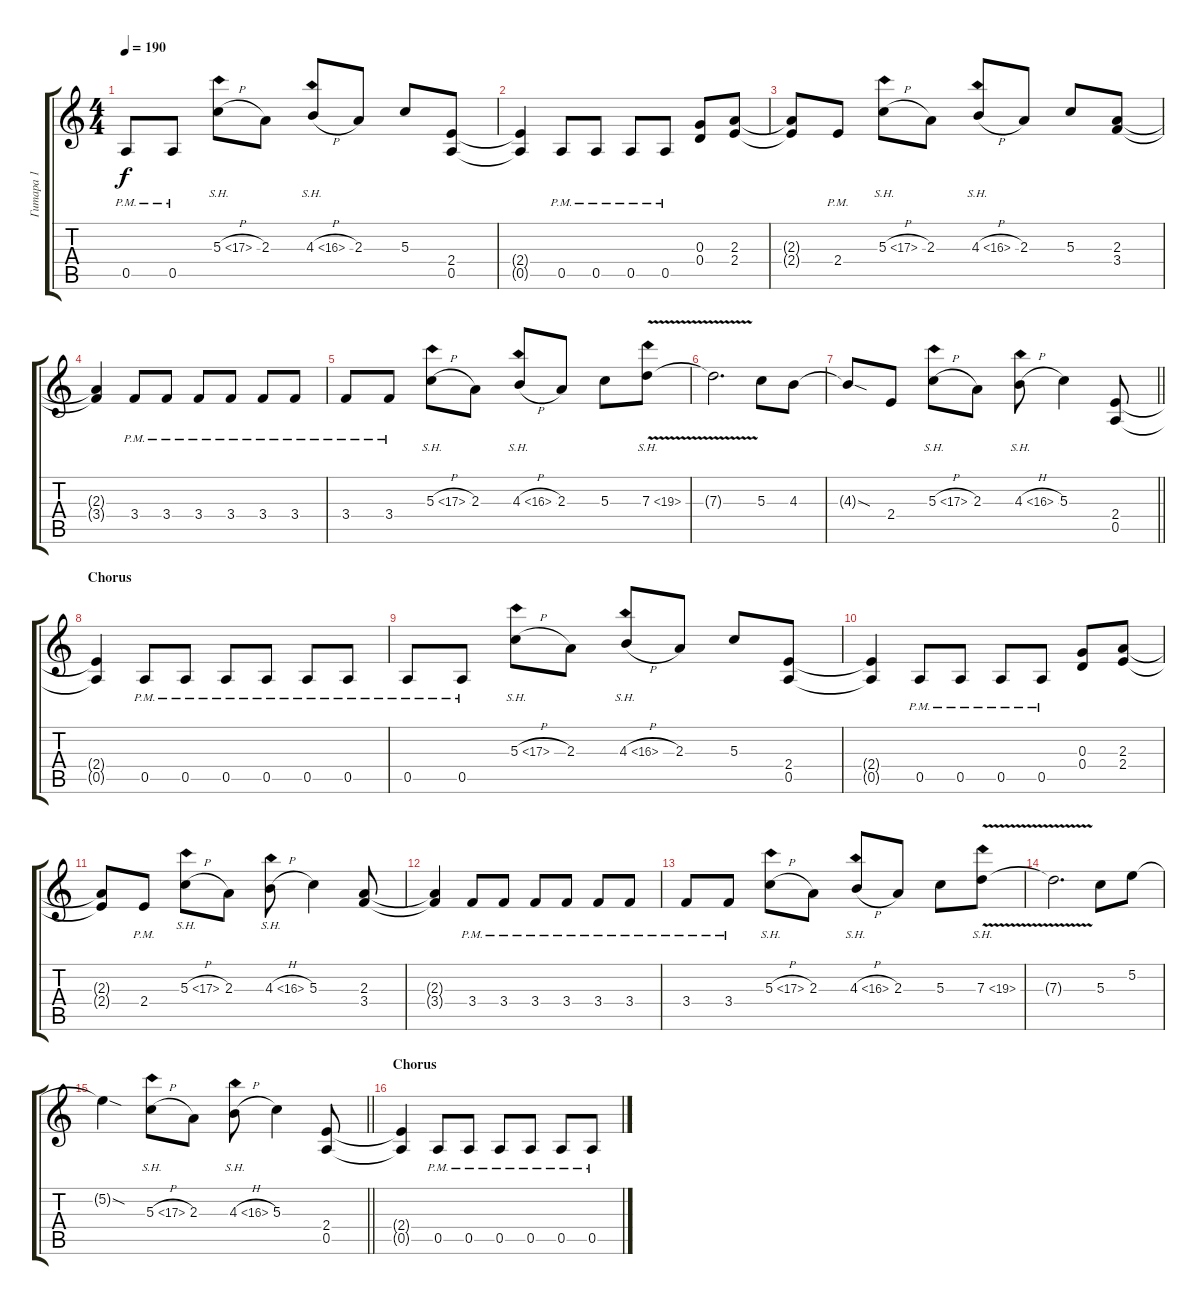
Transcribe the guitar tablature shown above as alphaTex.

\track ("Гитара 1" "Гитара 1") {instrument distortionguitar}
\staff {score tabs}
\tuning (E4 B3 G3 D3 A2 E2) {hide}
\ts (4 4)
\tempo 190
\clef g2
\ks aminor
0.5{pm}.8{dy f} 0.5{pm}.8 5.3{sh 12 h}.8 2.3.8 4.3{sh 12 h}.8 2.3.8 5.3.8 (2.4 0.5).8 |
(2.4{t} 0.5{t}).4 0.5{pm}.8 0.5{pm}.8 0.5{pm}.8 0.5{pm}.8 (0.3 0.4).8 (2.3 2.4).8 |
(2.3{t} 2.4{t}).8 2.4{pm}.8 5.3{sh 12 h}.8 2.3.8 4.3{sh 12 h}.8 2.3.8 5.3.8 (2.3 3.4).8 |
(2.3{t} 3.4{t}).4 3.4{pm}.8 3.4{pm}.8 3.4{pm}.8 3.4{pm}.8 3.4{pm}.8 3.4{pm}.8 |
3.4{pm}.8 3.4{pm}.8 5.3{sh 12 h}.8 2.3.8 4.3{sh 12 h}.8 2.3.8 5.3.8 7.3{sh 12 v}.8 |
7.3{t}.2{d} 5.3.8 4.3.8 |
\barLineRight lightlight
4.3{sod t}.8 2.4.8 5.3{sh 12 h}.8 2.3.8 4.3{sh 12 h}.8 5.3.4 (2.4 0.5).8 |
\section ("" "Chorus")
(2.4{t} 0.5{t}).4 0.5{pm}.8 0.5{pm}.8 0.5{pm}.8 0.5{pm}.8 0.5{pm}.8 0.5{pm}.8 |
0.5{pm}.8 0.5{pm}.8 5.3{sh 12 h}.8 2.3.8 4.3{sh 12 h}.8 2.3.8 5.3.8 (2.4 0.5).8 |
(2.4{t} 0.5{t}).4 0.5{pm}.8 0.5{pm}.8 0.5{pm}.8 0.5{pm}.8 (0.3 0.4).8 (2.3 2.4).8 |
(2.3{t} 2.4{t}).8 2.4{pm}.8 5.3{sh 12 h}.8 2.3.8 4.3{sh 12 h}.8 5.3.4 (2.3 3.4).8 |
(2.3{t} 3.4{t}).4 3.4{pm}.8 3.4{pm}.8 3.4{pm}.8 3.4{pm}.8 3.4{pm}.8 3.4{pm}.8 |
3.4{pm}.8 3.4{pm}.8 5.3{sh 12 h}.8 2.3.8 4.3{sh 12 h}.8 2.3.8 5.3.8 7.3{sh 12 v}.8 |
7.3{t}.2{d} 5.3.8 5.2.8 |
\barLineRight lightlight
5.2{sod t}.4 5.3{sh 12 h}.8 2.3.8 4.3{sh 12 h}.8 5.3.4 (2.4 0.5).8 |
\section ("" "Chorus")
(2.4{t} 0.5{t}).4 0.5{pm}.8 0.5{pm}.8 0.5{pm}.8 0.5{pm}.8 0.5{pm}.8 0.5{pm}.8
